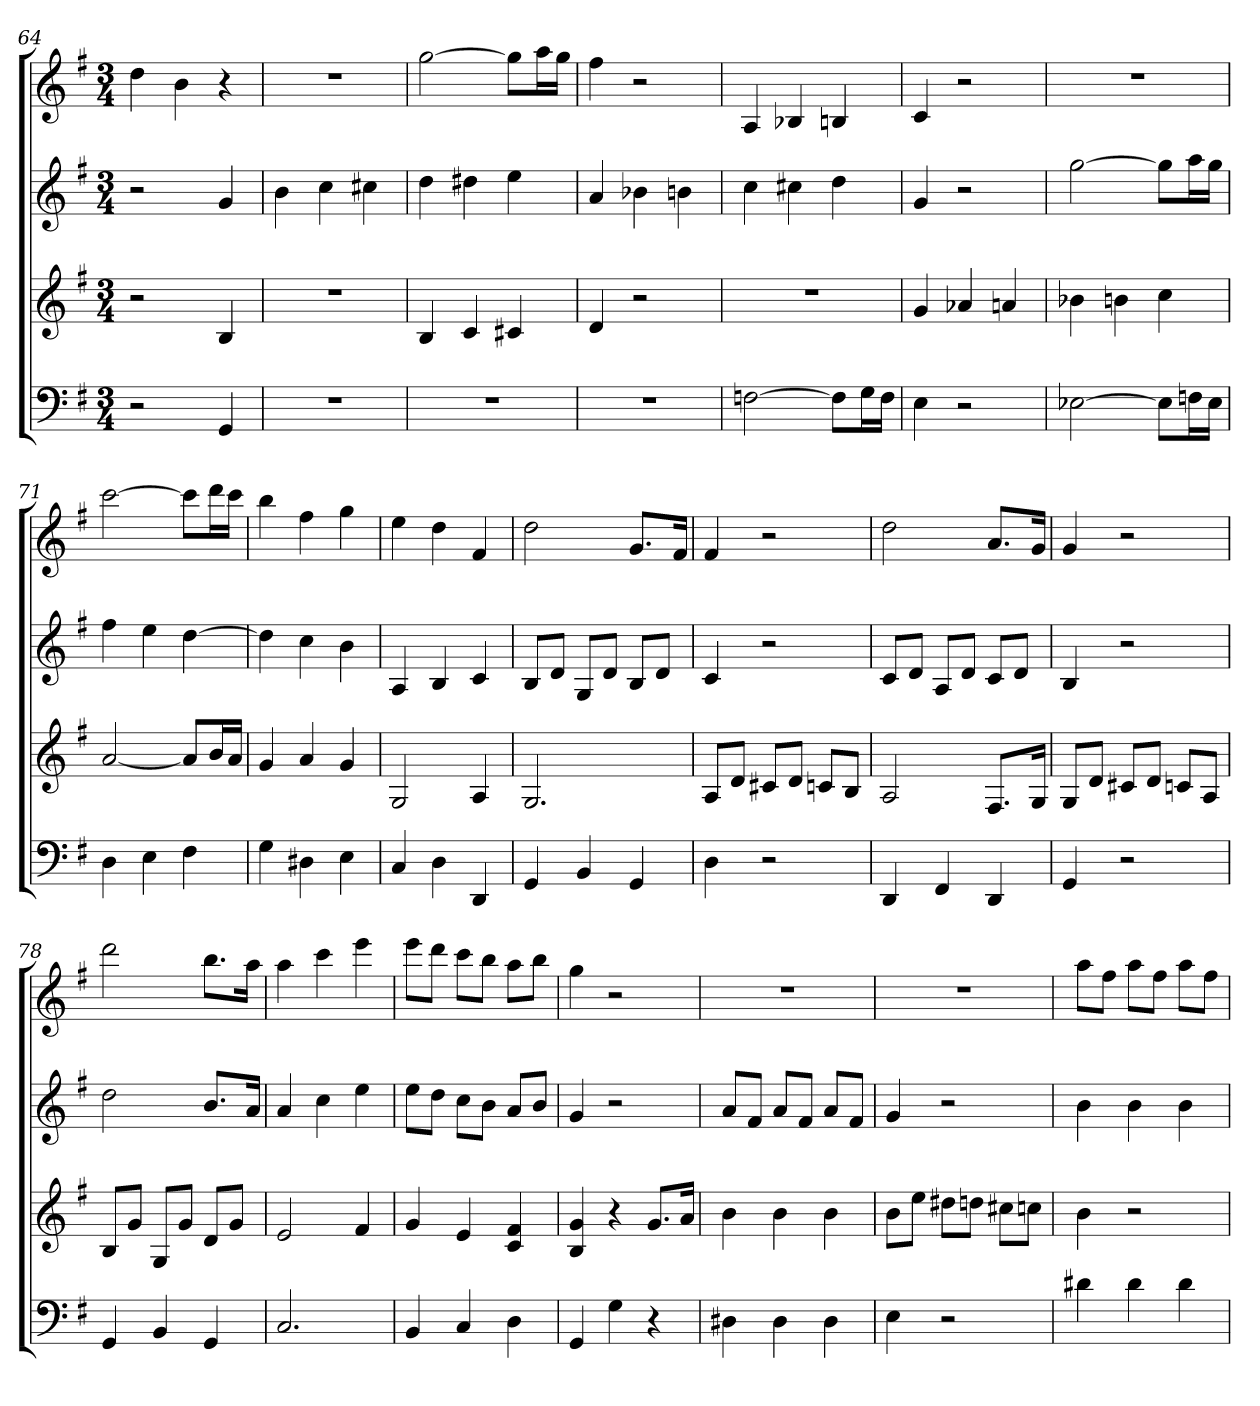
**kern	**kern	**kern	**kern
*part4	*part3	*part2	*part1
*staff4	*staff3	*staff2	*staff1
*k[f#]	*k[f#]	*k[f#]	*k[f#]
*G:	*G:	*G:	*G:
*M3/4	*M3/4	*M3/4	*M3/4
=64	=64	=64	=64
2r	2r	2r	4dd
.	.	.	4b
4GG	4B	4g	4r
=65	=65	=65	=65
2.r	2.r	4b	2.r
.	.	4cc	.
.	.	4cc#X	.
=66	=66	=66	=66
2.r	4B	4dd	[2gg
.	4c	4dd#X	.
.	4c#X	4ee	8ggL]
.	.	.	16aaL
.	.	.	16ggJJ
=67	=67	=67	=67
2.r	4d	4a	4ff#
.	2r	4b-X	2r
.	.	4bn	.
=68	=68	=68	=68
[2Fn	2.r	4cc	4A
.	.	4cc#X	4B-X
8FL]	.	4dd	4Bn
16GL	.	.	.
16FJJ	.	.	.
=69	=69	=69	=69
4E	4g	4g	4c
2r	4a-X	2r	2r
.	4an	.	.
=70	=70	=70	=70
[2E-X	4b-X	[2gg	2.r
.	4bn	.	.
8E-L]	4cc	8ggL]	.
16FnL	.	16aaL	.
16E-JJ	.	16ggJJ	.
=71	=71	=71	=71
4D	[2a	4ff#	[2ccc
4E	.	4ee	.
4F#	8aL]	[4dd	8cccL]
.	16bL	.	16dddL
.	16aJJ	.	16cccJJ
=72	=72	=72	=72
4G	4g	4dd]	4bb
4D#X	4a	4cc	4ff#
4E	4g	4b	4gg
=73	=73	=73	=73
4C	2G	4A	4ee
4D	.	4B	4dd
4DD	4A	4c	4f#
=74	=74	=74	=74
4GG	2.G	8BL	2dd
.	.	8dJ	.
4BB	.	8GL	.
.	.	8dJ	.
4GG	.	8BL	8.gL
.	.	8dJ	.
.	.	.	16f#Jk
=75	=75	=75	=75
4D	8AL	4c	4f#
.	8dJ	.	.
2r	8c#XL	2r	2r
.	8dJ	.	.
.	8cnL	.	.
.	8BJ	.	.
=76	=76	=76	=76
4DD	2A	8cL	2dd
.	.	8dJ	.
4FF#	.	8AL	.
.	.	8dJ	.
4DD	8.F#L	8cL	8.aL
.	.	8dJ	.
.	16GJk	.	16gJk
=77	=77	=77	=77
4GG	8GL	4B	4g
.	8dJ	.	.
2r	8c#XL	2r	2r
.	8dJ	.	.
.	8cnL	.	.
.	8AJ	.	.
=78	=78	=78	=78
4GG	8BL	2dd	2ddd
.	8gJ	.	.
4BB	8GL	.	.
.	8gJ	.	.
4GG	8dL	8.bL	8.bbL
.	8gJ	.	.
.	.	16aJk	16aaJk
=79	=79	=79	=79
2.C	2e	4a	4aa
.	.	4cc	4ccc
.	4f#	4ee	4eee
=80	=80	=80	=80
4BB	4g	8eeL	8eeeL
.	.	8ddJ	8dddJ
4C	4e	8ccL	8cccL
.	.	8bJ	8bbJ
4D	4c 4f#	8aL	8aaL
.	.	8bJ	8bbJ
=81	=81	=81	=81
4GG	4B 4g	4g	4gg
4G	4r	2r	2r
4r	8.gL	.	.
.	16aJk	.	.
=82	=82	=82	=82
4D#X	4b	8aL	2.r
.	.	8f#J	.
4D#	4b	8aL	.
.	.	8f#J	.
4D#	4b	8aL	.
.	.	8f#J	.
=83	=83	=83	=83
4E	8bL	4g	2.r
.	8eeJ	.	.
2r	8dd#XL	2r	.
.	8ddnJ	.	.
.	8cc#XL	.	.
.	8ccnJ	.	.
=84	=84	=84	=84
4d#X	4b	4b	8aaL
.	.	.	8ff#J
4d#	2r	4b	8aaL
.	.	.	8ff#J
4d#	.	4b	8aaL
.	.	.	8ff#J
=	=	=	=
*-	*-	*-	*-
